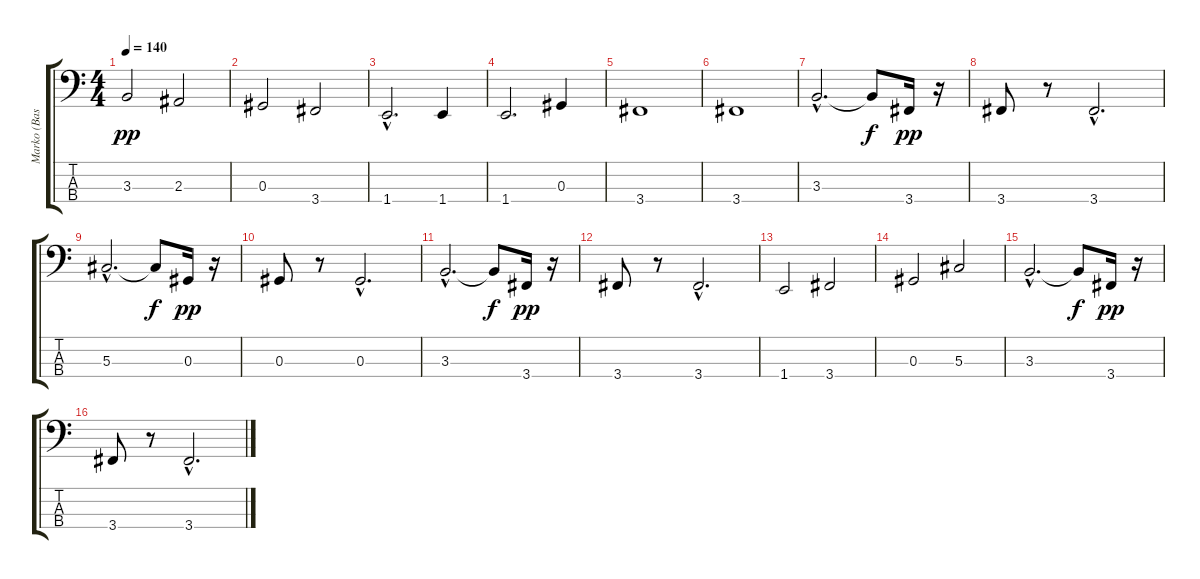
\track ("Marko (Bass)" "Marko (Bas") {instrument slapbass1}
\staff {score tabs}
\tuning (Gb2 Db2 Ab1 Eb1) {hide}
\ts (4 4)
\tempo 140
\clef f4
\ks c
3.3.2{dy pp} 2.3.2 |
0.3.2 3.4.2 |
1.4{hac}.2{d volume 10 instrument slapbass1} 1.4.4 |
1.4.2{d} 0.3.4 |
3.4.1 |
3.4.1 |
3.3{hac}.2{d volume 10 instrument slapbass1} 3.3{t}.8{dy f} 3.4.16{dy pp} r.16 |
3.4.8 r.8 3.4{hac}.2{d} |
5.3{hac}.2{d} 5.3{t}.8{dy f} 0.3.16{dy pp} r.16 |
0.3.8 r.8 0.3{hac}.2{d} |
3.3{hac}.2{d} 3.3{t}.8{dy f} 3.4.16{dy pp} r.16 |
3.4.8 r.8 3.4{hac}.2{d} |
1.4.2 3.4.2 |
0.3.2 5.3.2 |
3.3{hac}.2{d volume 10 instrument slapbass1} 3.3{t}.8{dy f} 3.4.16{dy pp} r.16 |
3.4.8 r.8 3.4{hac}.2{d}
